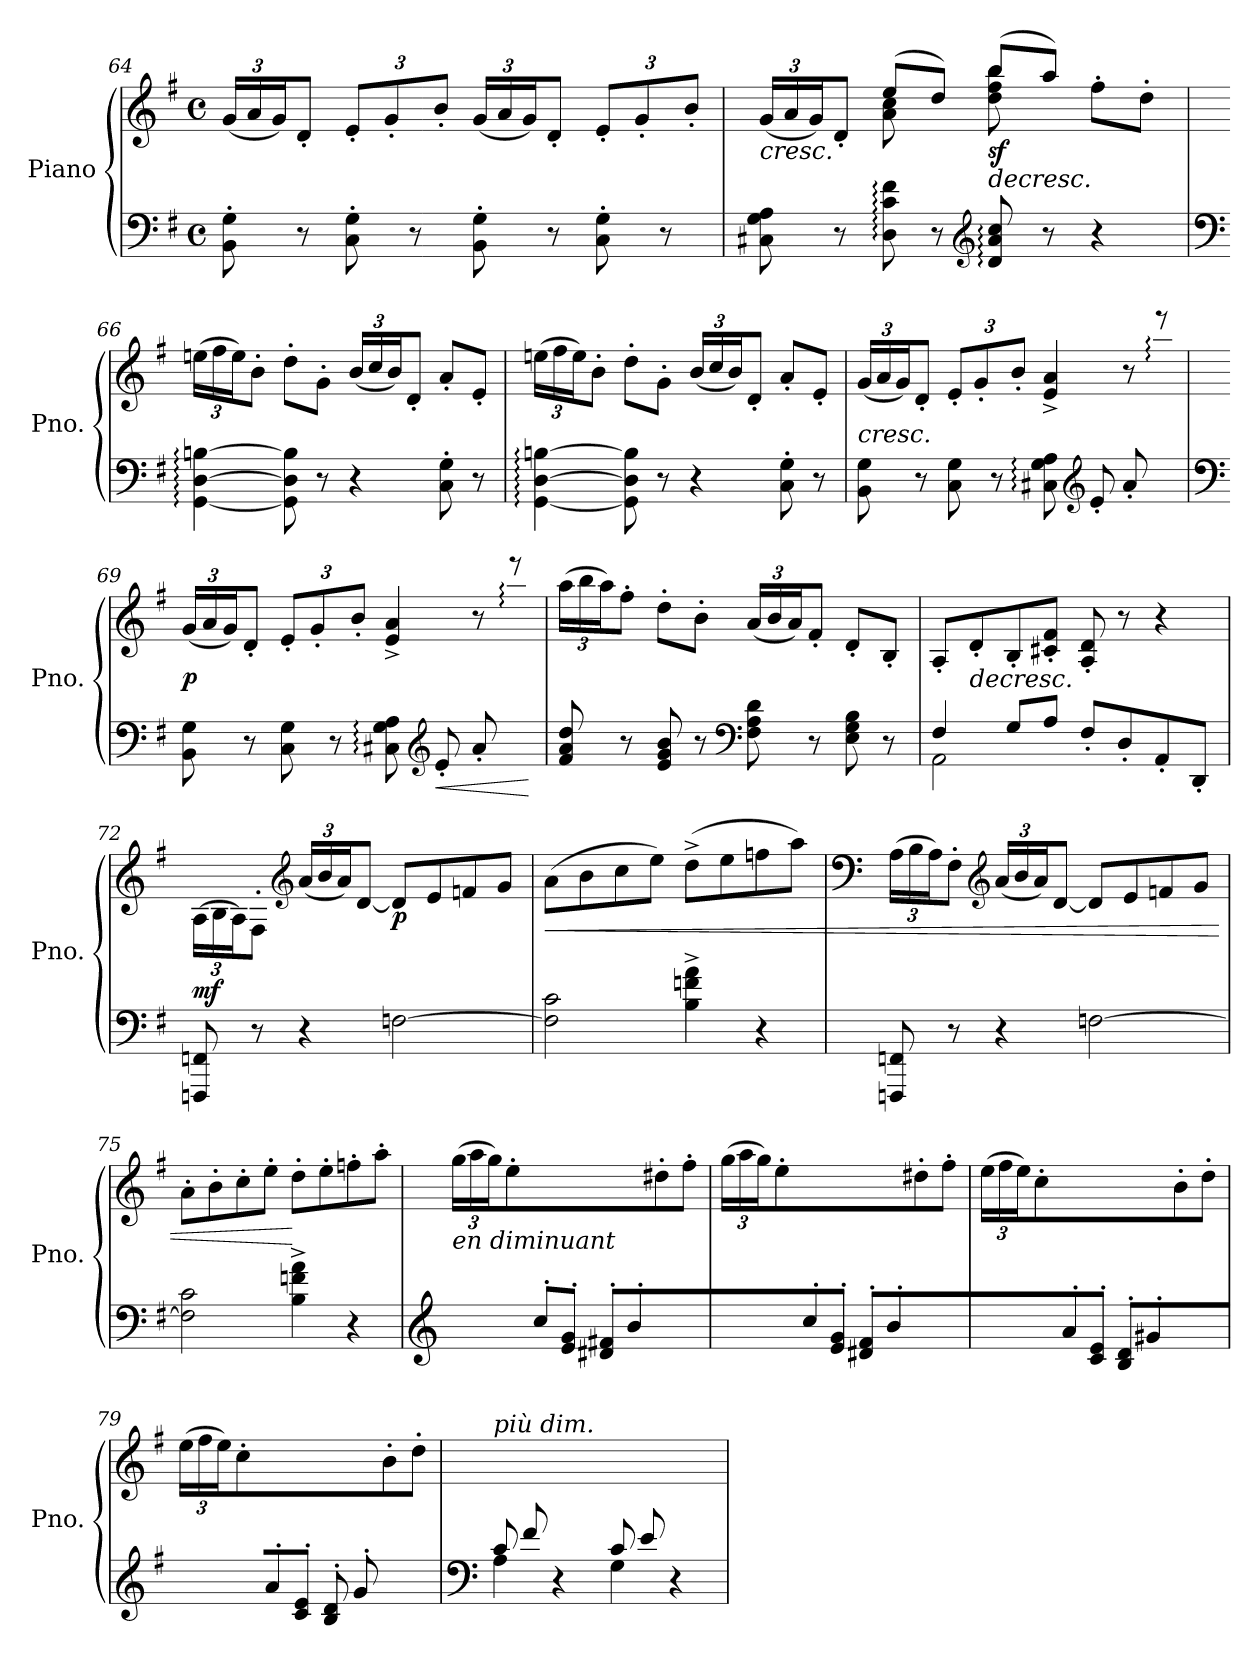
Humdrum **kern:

**kern	**kern	**dynam
*part1	*part1	*part1
*staff2	*staff1	*staff1/2
*I"Piano	*	*
*I'Pno.	*	*
!!LO:LB:g=z
*clefF4	*clefG2	*
*k[f#]	*k[f#]	*
*M4/4	*M4/4	*
*met(c)	*met(c)	*
*	*Xbrackettup	*
=64	=64	=64
8BB\' 8G\'	(<24g/LL	.
.	24a/	.
.	24g/J)	.
8r	8d'/J	.
8C\' 8G\'	12e'/L	.
.	12g'/	.
8r	.	.
.	12b'/J	.
8BB\' 8G\'	(<24g/LL	.
.	24a/	.
.	24g/J)	.
8r	8d'/J	.
8C\' 8G\'	12e'/L	.
.	12g'/	.
8r	.	.
.	12b'/J	.
=65	=65	=65
!	!	!LO:HP:b
*	*^	*
8C#X\ 8G\ 8A\	(<24g/LL	4ryy	<
.	24a/	.	.
.	24g/J)	.	.
8r	8d'/J	.	.
8D\: 8c\: 8f#\:	(>8ee/L	8a\ 8cc\	.
8r	8dd/J)	8ryy	.
*clefG2	*	*	*
!	!	!	!LO:HP:b
!	!	!	!LO:DY:n=1:b
8d/: 8a/: 8cc/:	(>8bb/L	8dd\: 8ff#\: 8bb\:	> sf
8r	8aa/J)	4.ryy	.
4r	8ff#'\L	.	.
.	8dd'\J	.	.
*	*v	*v	*
.	.	[
=66	=66	=66
*clefF4	*	*
[4GG\: [4D\: [4Bn\:	(>24een\LL	.
.	24ff#\	.
.	24ee\J)	.
.	8b'\J	.
8GG\] 8D\] 8B\]	8dd'\L	.
8r	8g'\J	.
4r	(<24b/LL	.
.	24cc/	.
.	24b/J)	.
.	8d'/J	.
8C\' 8G\'	8a'/L	.
8r	8e'/J	.
!!LO:LB:g=z
=67	=67	=67
[4GG\: [4D\: [4Bn\:	(>24een\LL	.
.	24ff#\	.
.	24ee\J)	.
.	8b'\J	.
8GG\] 8D\] 8B\]	8dd'\L	.
8r	8g'\J	.
4r	(<24b/LL	.
.	24cc/	.
.	24b/J)	.
.	8d'/J	.
8C\' 8G\'	8a'/L	.
8r	8e'/J	.
=68	=68	=68
!	!	!LO:HP:b
*	*^	*
8BB\ 8G\	(<24g/LL	2..ryy	<
.	24a/	.	.
.	24g/J)	.	.
8r	8d'/J	.	.
8C\ 8G\	12e'/L	.	.
.	12g'/	.	.
8r	.	.	.
.	12b'/J	.	.
8C#X\: 8G\: 8A\:	4e/^ 4a/^	.	]
*clefG2	*	*	*
8e'/L	.	.	.
8a'/	8r	.	.
8ryy	8r	8ee\: 8aa\:J	.
=69	=69	=69	=69
*clefF4	*	*	*
!	!	!	!LO:DY:b
8BB\ 8G\	(<24g/LL	2..ryy	p
.	24a/	.	.
.	24g/J)	.	.
8r	8d'/J	.	.
8C\ 8G\	12e'/L	.	.
.	12g'/	.	.
8r	.	.	.
.	12b'/J	.	.
8C#X\: 8G\: 8A\:	4e/^ 4a/^	.	.
*clefG2	*	*	*
!	!	!	!LO:HP:b=2
8e'/L	.	.	<
8a'/	8r	.	.
8ryy	8r	8ee\: 8aa\:J	.
*	*v	*v	*
.	.	[
!!LO:PB:g=z
=70	=70	=70
8f#/ 8a/ 8dd/	(>24aa\LL	.
.	24bb\	.
.	24aa\J)	.
8r	8ff#'\J	.
8e/ 8g/ 8b/	8dd'\L	.
8r	8b'\J	.
*clefF4	*	*
8F#\ 8A\ 8d\	(<24a/LL	.
.	24b/	.
.	24a/J)	.
8r	8f#'/J	.
8E\ 8G\ 8B\	8d'/L	.
8r	8B'/J	.
=71	=71	=71
*^	*	*
4F#/	2AA\	8A'/L	.
!	!	!	!LO:HP:b
.	.	8d'/	>
8G/L	.	8B'/	.
8A/J	.	8c#X/' 8f#/'J	.
8F#'/L	2ryy	8A/' 8d/'	.
8D'/	.	8r	.
8AA'/	.	4r	.
8DD'/J	.	.	.
*v	*v	*	*
.	.	[
=72	=72	=72
!	!	!LO:DY:b
8FFFn/ 8FFn/	(>24A\LL	mf
.	24B\	.
.	24A\J)	.
8r	8F#'\J	.
*	*clefG2	*
4r	(<24a/LL	.
.	24b/	.
.	24a/J)	.
.	[8d/J	.
!	!	!LO:DY:b
[2Fn\	8d/L]	p
.	8e/	.
.	8fn/	.
.	8g/J	.
!!LO:LB:g=z
=73	=73	=73
!	!	!LO:HP:b
2F\] 2c\	(>8a\L	<
.	8b\	.
.	8cc\	.
.	8ee\J)	.
4B\^ 4fn\^ 4a\^	(>8dd^\L	.
.	8ee\	.
4r	8ffn\	.
.	8aa\J)	.
.	.	]
=74	=74	=74
*	*clefF4	*
8FFFn/ 8FFn/	(>24A\LL	.
.	24B\	.
.	24A\J)	.
8r	8F#'\J	.
*	*clefG2	*
4r	(<24a/LL	.
.	24b/	.
.	24a/J)	.
.	[8d/J	.
[2Fn\	8d/L]	.
.	8e/	.
.	8fn/	.
.	8g/J	.
=75	=75	=75
2F\] 2c\	8a'\L	.
.	8b'\	.
.	8cc'\	.
.	8ee'\J	.
4B\^ 4fn\^ 4a\^	8dd'\L	[
.	8ee'\	.
4r	8ffn'\	.
.	8aa'\J	.
=76	=76	=76
*clefG2	*	*
*^	*	*
!	!	!LO:TX:b:i:t=en diminuant	!
4ryy	1ryy	(>24gg\LL	.
.	.	24aa\	.
.	.	24gg\J)	.
.	.	8ee'\J	.
8cc'/L	.	2ryy	.
8e/' 8g/'J	.	.	.
8d#X/' 8f#X/'L	.	.	.
8b'/	.	.	.
4ryy	.	8dd#X'\	.
.	.	8ff#'\J	.
!!LO:LB:g=z
=77	=77	=77	=77
4ryy	1ryy	(>24gg\LL	.
.	.	24aa\	.
.	.	24gg\J)	.
.	.	8ee'\	.
8cc'/	.	2ryy	.
8e/' 8g/'J	.	.	.
8d#X/' 8f#/'L	.	.	.
8b'/	.	.	.
4ryy	.	8dd#X'\	.
.	.	8ff#'\J	.
=78	=78	=78	=78
4ryy	1ryy	(>24ee\LL	.
.	.	24ff#\	.
.	.	24ee\J)	.
.	.	8cc'\	.
8a'/	.	2ryy	.
8c/' 8e/'J	.	.	.
8B/' 8d/'L	.	.	.
8g#X'/	.	.	.
4ryy	.	8b'\	.
.	.	8dd'\J	.
=79	=79	=79	=79
4ryy	1ryy	(>24ee\LL	.
.	.	24ff#\	.
.	.	24ee\J)	.
.	.	8cc'\	.
8a'/	.	2ryy	.
8c/' 8e/'J	.	.	.
8B/' 8d/'L	.	.	.
8g'/	.	.	.
4ryy	.	8b'\	.
.	.	8dd'\J	.
=80	=80	=80	=80
*clefF4	*	*	*
!	!	!LO:TX:a:i:t=più dim.	!
8c/L	4A\	4ryy	.
8f#/	.	.	.
4ryy	4r	8a'\	.
.	.	8dd'\J	.
8c/L	4G\	4ryy	.
8e/	.	.	.
4ryy	4r	8g'\	.
.	.	8dd'\J	.
*v	*v	*	*
=	=	=
*-	*-	*-
